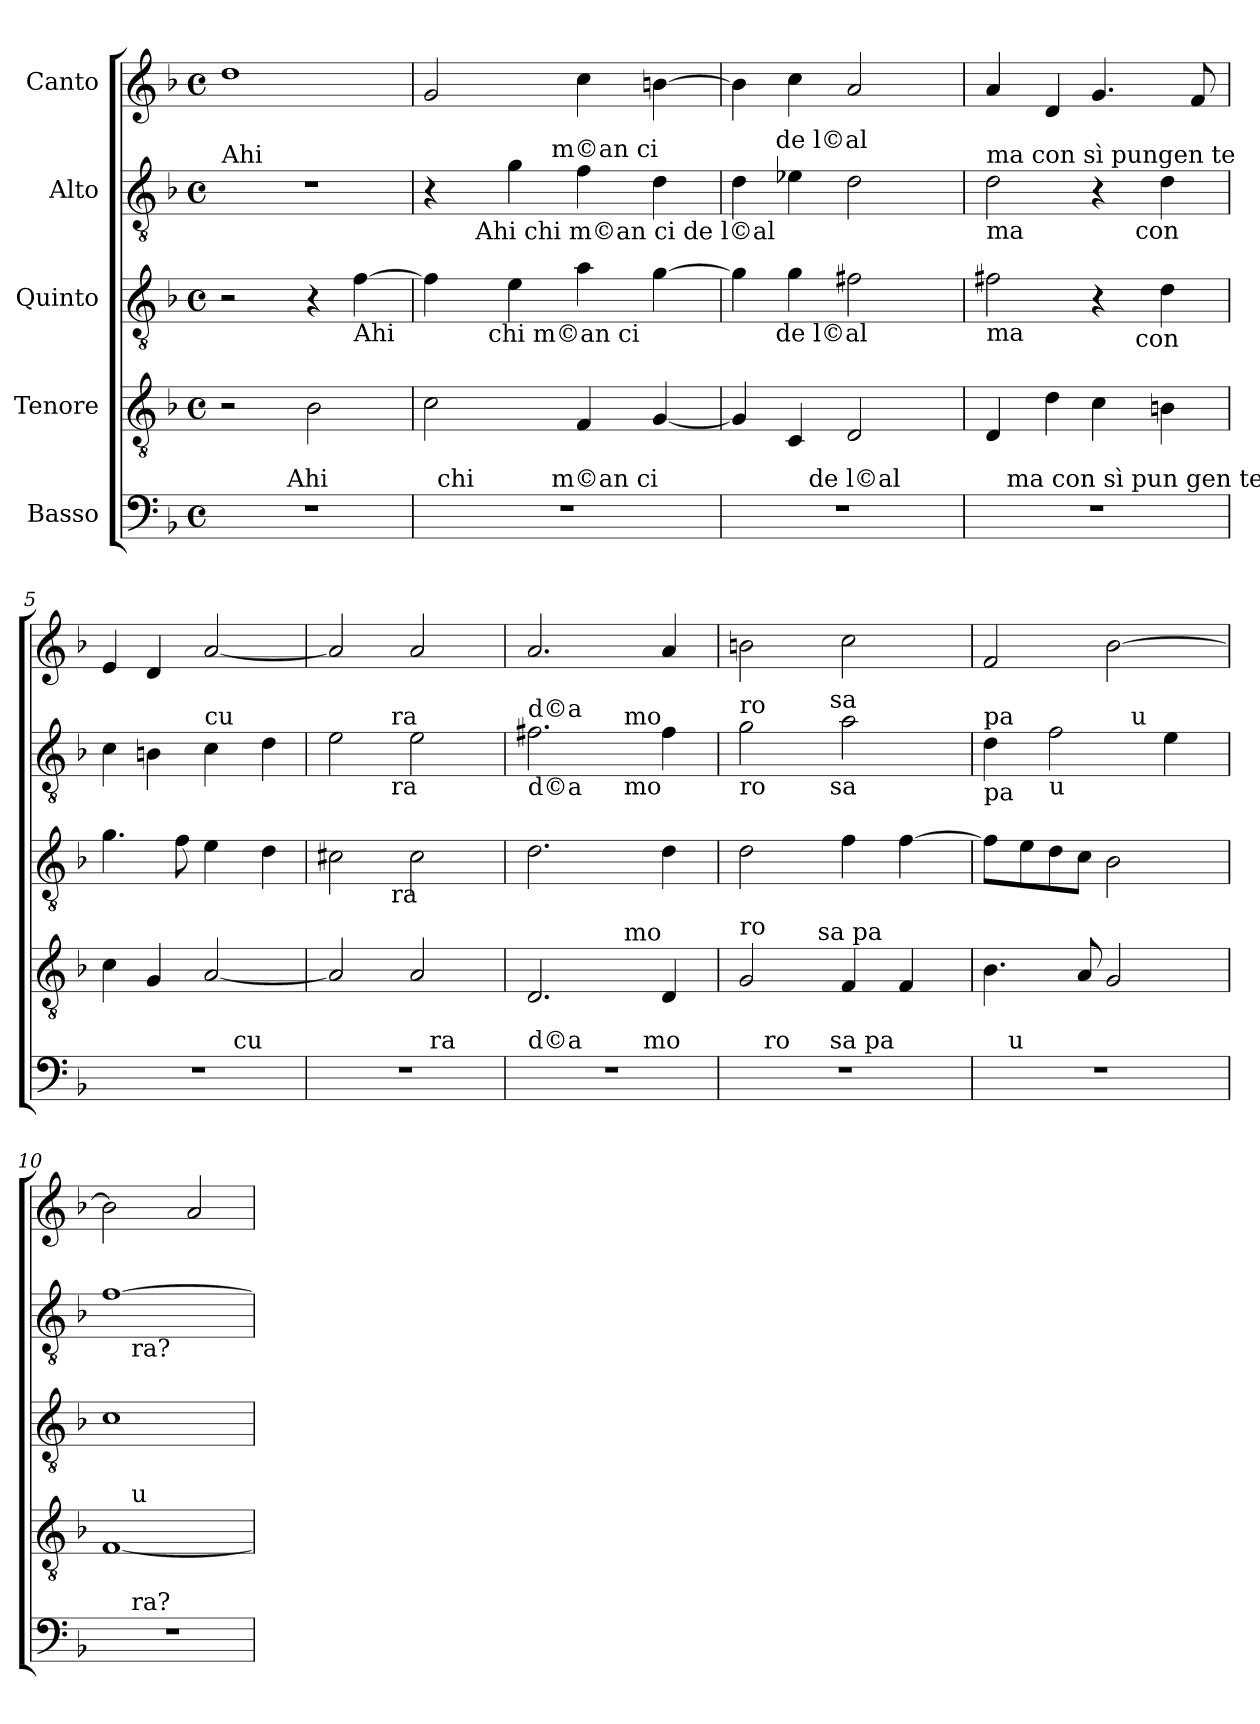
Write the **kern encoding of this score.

**kern	**kern	**kern	**kern	**kern
*part5	*part4	*part3	*part2	*part1
*staff5	*staff4	*staff3	*staff2	*staff1
*I"Basso	*I"Tenore	*I"Quinto	*I"Alto	*I"Canto
*clefF4	*clefGv2	*clefGv2	*clefGv2	*clefG2
*ITrd7c12	*	*	*	*
*k[b-]	*k[b-]	*k[b-]	*k[b-]	*k[b-]
*F:	*F:	*F:	*F:	*F:
*M4/4	*M4/4	*M4/4	*M4/4	*M4/4
*met(c)	*met(c)	*met(c)	*met(c)	*met(c)
=1	=1	=1	=1	=1
!	!	!	!LO:TX:a:t=Ahi	!
*^	*	*	*	*
1r	4..ryy	2r	2r	1r	1dd
!	!LO:TX:a:t=Ahi	!	!	!	!
.	2ryy	.	.	.	.
.	.	2B-\	4r	.	.
!	!	!	!LO:TX:b:t=Ahi	!	!
.	.	.	[>4f\	.	.
.	16ryy	.	.	.	.
=2	=2	=2	=2	=2	=2
!	!	!	!	!LO:TX:a:t=chi	!
*	*^	*	*^	*^	*
*	*	*	*	*	*	*	*^	*
1r	32ryy	4ryy	2c\	4f\]	8.ryy	4r	8ryy	4ryy	2g/
!	!LO:TX:a:t=chi	!	!	!	!	!	!	!	!
.	2ryy	.	.	.	.	.	.	.	.
.	.	.	.	.	.	.	32ryy	.	.
!	!	!	!	!	!	!	!LO:TX:b:t=Ahi chi m©an ci de l©al	!	!
.	.	.	.	.	.	.	2ryy	.	.
!	!	!	!	!	!LO:TX:b:t=chi m©an ci	!	!	!	!
.	.	.	.	.	2ryy	.	.	.	.
.	.	8ryy	.	4e\	.	4g\	.	8ryy	.
.	.	32ryy	.	.	.	.	.	32ryy	.
!	!	!	!	!	!	!	!	!LO:TX:a:t=m©an ci	!
!	!	!LO:TX:a:t=m©an ci	!	!	!	!	!	!	!
.	.	2ryy	.	.	.	.	.	2ryy	.
.	.	.	4F/	4a\	.	4f\	.	.	4cc\
.	4...ryy	.	.	.	.	.	.	.	.
.	.	.	.	.	.	.	4ryy	.	.
.	.	.	.	.	4ryy	.	.	.	.
.	.	.	[<4G/	[>4g\	.	4d\	.	.	[>4bn\
.	.	16.ryy	.	.	.	.	16.ryy	16.ryy	.
.	.	.	.	.	16ryy	.	.	.	.
*	*v	*v	*	*	*	*	*v	*v	*
=3	=3	=3	=3	=3	=3	=3	=3
1r	4ryy	4G/]	4g\]	8..ryy	4d\	8..ryy	4b\]
!	!	!	!	!	!	!LO:TX:a:t=de l©al	!
!	!	!	!	!LO:TX:b:t=de l©al	!	!	!
.	.	.	.	2ryy	.	2ryy	.
.	16ryy	4C/	4g\	.	4e-X\	.	4cc\
!	!LO:TX:a:t=de l©al	!	!	!	!	!	!
.	2ryy	.	.	.	.	.	.
.	.	2D/	2f#X\	.	2d\	.	2a/
.	.	.	.	4ryy	.	4ryy	.
.	8.ryy	.	.	.	.	.	.
.	.	.	.	32ryy	.	32ryy	.
=4	=4	=4	=4	=4	=4	=4	=4
!	!	!	!	!	!LO:TX:a:t=ma con sì pungen te	!	!
!	!	!	!	!	!LO:TX:b:t=ma	!	!
!	!	!	!LO:TX:b:t=ma	!	!	!	!
1r	16ryy	4D/	2f#X\	2ryy	2d\	2ryy	4a/
!	!LO:TX:a:t=ma con sì pun gen te	!	!	!	!	!	!
.	2...ryy	.	.	.	.	.	.
.	.	4d\	.	.	.	.	4d/
.	.	4c\	4r	8ryy	4r	8ryy	4.g/
.	.	.	.	32ryy	.	32ryy	.
!	!	!	!	!	!	!LO:TX:b:t=con	!
!	!	!	!	!LO:TX:b:t=con	!	!	!
.	.	.	.	4ryy	.	4ryy	.
.	.	4Bn\	4d\	.	4d\	.	.
.	.	.	.	.	.	.	8f/
.	.	.	.	16.ryy	.	16.ryy	.
=5	=5	=5	=5	=5	=5	=5	=5
!	!	!	!	!	!LO:TX:b:t=sì pun gen te	!	!
!	!	!	!LO:TX:b:t=sì pungen te	!	!	!	!
*	*	*	*v	*v	*	*	*
*	*	*	*	*v	*v	*
1r	2ryy	4c\	4.g\	4c\	4e/
.	.	4G/	.	4Bn\	4d/
.	.	.	8f\	.	.
!	!	!	!	!LO:TX:a:t=cu	!
.	8ryy	[<2A/	4e\	4c\	[<2a/
!	!LO:TX:a:t=cu	!	!	!	!
.	4.ryy	.	.	.	.
.	.	.	4d\	4d\	.
=6	=6	=6	=6	=6	=6
!	!	!	!	!LO:TX:b:t=cu	!
!	!	!	!LO:TX:b:t=cu	!	!
*	*	*	*^	*^	*
1r	2ryy	2A/]	2c#X\	4..ryy	2e\	4..ryy	2a/]
!	!	!	!	!	!	!LO:TX:b:t=ra	!
!	!	!	!	!	!	!LO:TX:a:t=ra	!
!	!	!	!	!LO:TX:b:t=ra	!	!	!
.	.	.	.	2ryy	.	2ryy	.
.	16ryy	2A/	2c#\	.	2e\	.	2a/
!	!LO:TX:a:t=ra	!	!	!	!	!	!
.	4..ryy	.	.	.	.	.	.
.	.	.	.	16ryy	.	16ryy	.
!!LO:LB:g=z
=7	=7	=7	=7	=7	=7	=7	=7
!	!	!	!	!	!LO:TX:b:t=d©a	!	!
!	!	!	!	!	!LO:TX:a:t=d©a	!	!
!	!	!LO:TX:a:t=d©a	!	!	!	!	!
!LO:TX:a:t=d©a	!	!	!	!	!	!	!
*	*	*^	*v	*v	*	*	*
1r	2ryy	2.D/	2ryy	2.d\	2.f#X\	2ryy	2.a/
.	8.ryy	.	8ryy	.	.	8ryy	.
!	!	!	!	!	!	!LO:TX:b:t=mo	!
!	!	!	!	!	!	!LO:TX:a:t=mo	!
!	!	!	!LO:TX:a:t=mo	!	!	!	!
.	.	.	4.ryy	.	.	4.ryy	.
!	!LO:TX:a:t=mo	!	!	!	!	!	!
.	4ryy	.	.	.	.	.	.
.	.	4D/	.	4d\	4f#\	.	4a/
.	16ryy	.	.	.	.	.	.
=8	=8	=8	=8	=8	=8	=8	=8
!	!	!	!	!	!LO:TX:b:t=ro	!	!
!	!	!	!	!	!LO:TX:a:t=ro	!	!
!	!	!LO:TX:a:t=ro	!	!	!	!	!
*	*^	*	*	*	*	*	*
1r	16.ryy	4...ryy	2G/	4..ryy	2d\	2g\	4...ryy	2bn\
!	!LO:TX:a:t=ro	!	!	!	!	!	!	!
.	2ryy	.	.	.	.	.	.	.
!	!	!	!	!LO:TX:a:t=sa pa	!	!	!	!
.	.	.	.	2ryy	.	.	.	.
!	!	!	!	!	!	!	!LO:TX:b:t=sa	!
!	!	!	!	!	!	!	!LO:TX:a:t=sa	!
!	!	!LO:TX:a:t=sa pa	!	!	!	!	!	!
.	.	2ryy	.	.	.	.	2ryy	.
.	.	.	4F/	.	4f\	2a\	.	2cc\
.	4ryy	.	.	.	.	.	.	.
.	.	.	4F/	.	[>4f\	.	.	.
.	8ryy	.	.	.	.	.	.	.
.	.	.	.	16ryy	.	.	.	.
.	32ryy	32ryy	.	.	.	.	32ryy	.
=9	=9	=9	=9	=9	=9	=9	=9	=9
!	!	!	!	!	!	!LO:TX:b:t=pa	!	!
!	!	!	!	!	!	!LO:TX:a:t=pa	!	!
*	*v	*v	*	*	*	*	*	*
*	*	*v	*v	*	*	*	*
1r	16.ryy	4.B-\	8f\L]	4d\	2ryy	2f/
!	!LO:TX:a:t=u	!	!	!	!	!
.	2ryy	.	.	.	.	.
.	.	.	8e\	.	.	.
!	!	!	!	!LO:TX:b:t=u	!	!
.	.	.	8d\	2f\	.	.
.	.	8A/	8c\J	.	.	.
.	.	2G/	2B-\	.	16.ryy	[>2b-\
!	!	!	!	!	!LO:TX:a:t=u	!
.	4ryy	.	.	.	4ryy	.
.	.	.	.	4e\	.	.
.	8ryy	.	.	.	8ryy	.
.	32ryy	.	.	.	32ryy	.
=10	=10	=10	=10	=10	=10	=10
*	*	*^	*	*	*	*
1r	8ryy	[<1F	8ryy	1c	[>1f	8ryy	2b-\]
!	!	!	!	!	!	!LO:TX:b:t=ra?	!
!	!	!	!LO:TX:a:t=u	!	!	!	!
!	!LO:TX:a:t=ra?	!	!	!	!	!	!
.	2..ryy	.	2..ryy	.	.	2..ryy	.
.	.	.	.	.	.	.	2a/
*v	*v	*	*	*	*v	*v	*
*	*v	*v	*	*	*
=	=	=	=	=
*-	*-	*-	*-	*-
